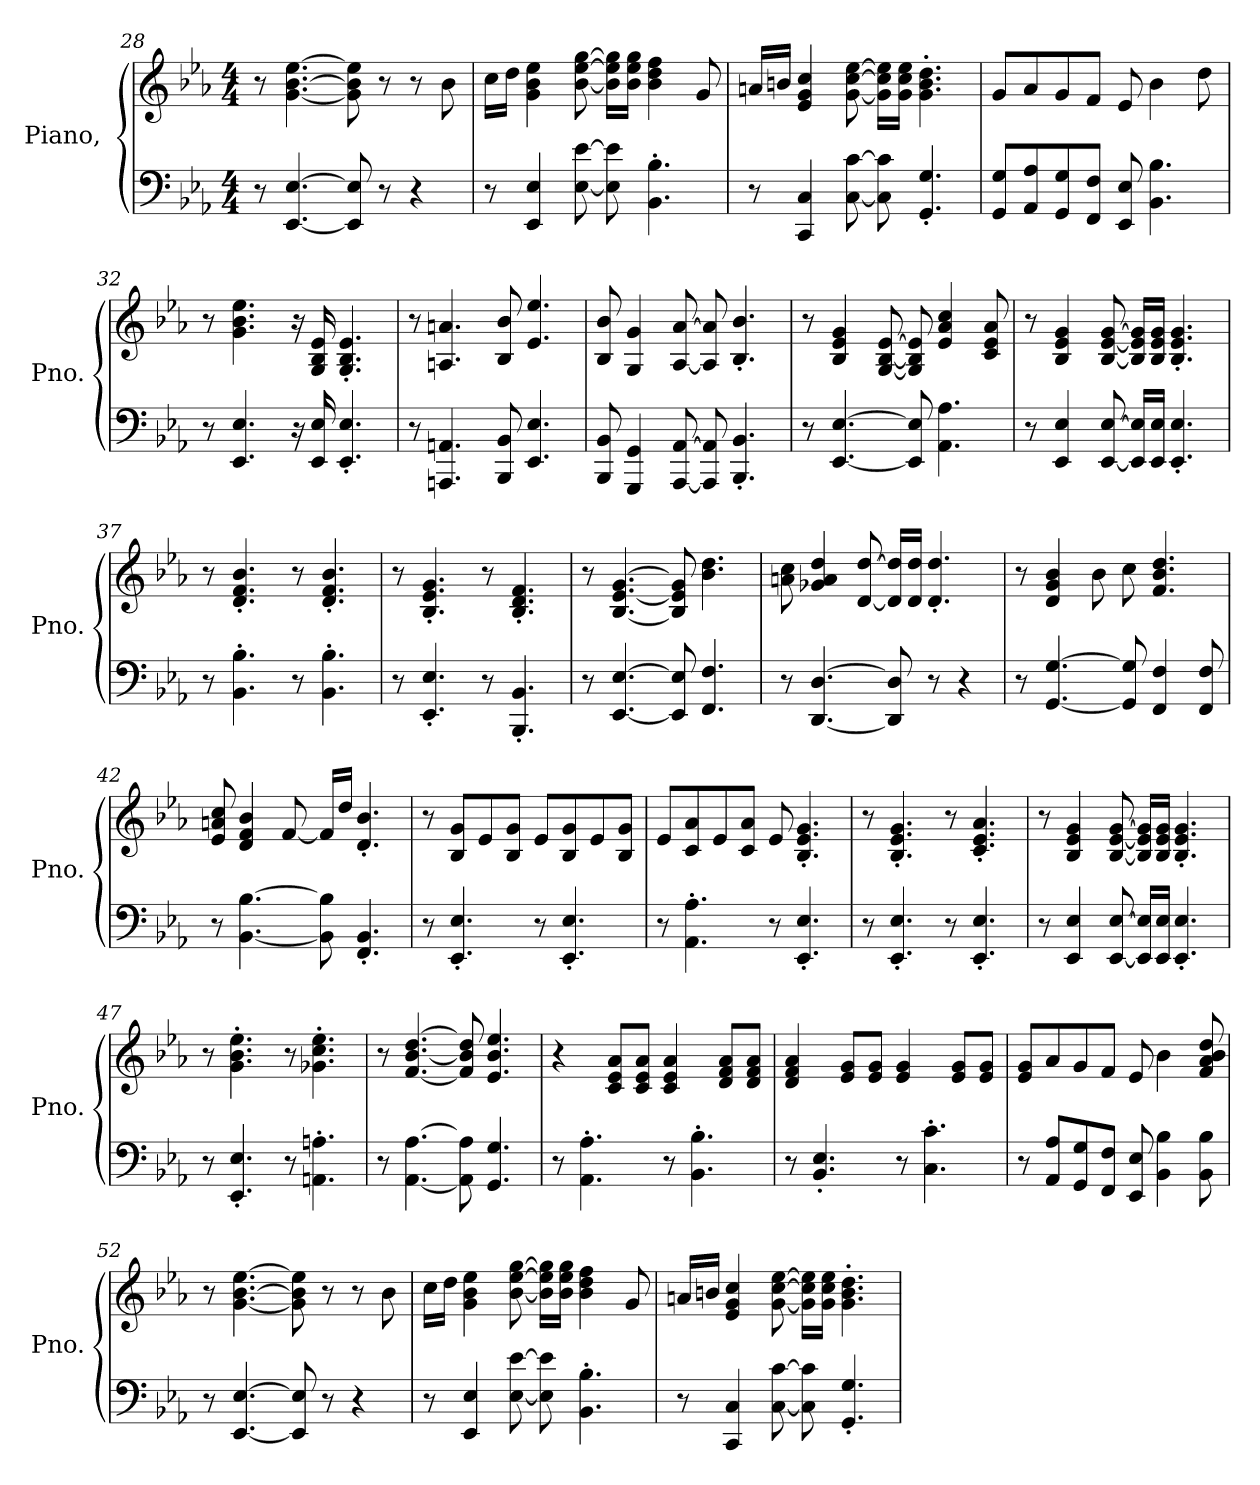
**kern	**kern
*part2	*part1
*staff2	*staff1
*I"Piano, \new	*I"Piano, \new
*I'Pno.	*I'Pno.
*clefF4	*clefG2
*k[b-e-a-]	*k[b-e-a-]
*M4/4	*M4/4
=28	=28
8r	8r
[4.EE-/ [4.E-/	[4.g\ [4.b-\ [4.ee-\
8EE-/] 8E-/]	8g\] 8b-\] 8ee-\]
8r	8r
4r	8r
.	8b-\
=29	=29
8r	16cc\LL
.	16dd\JJ
4EE-/ 4E-/	4g\ 4b-\ 4ee-\
[8E-\ [8e-\	[8b-\ [8ee-\ [8gg\
8E-\] 8e-\]	16b-\] 16ee-\] 16gg\]LL
.	16b-\ 16ee-\ 16gg\JJ
4.BB-\' 4.B-\'	4b-\ 4dd\ 4ff\
.	8g/
=30	=30
8r	16an/LL
.	16bn/JJ
4CC/ 4C/	4e-/ 4g/ 4cc/
[8C\ [8c\	[8g\ [8cc\ [8ee-\
8C\] 8c\]	16g\] 16cc\] 16ee-\]LL
.	16g\ 16cc\ 16ee-\JJ
4.GG/' 4.G/'	4.g\' 4.b\' 4.dd\'
!!LO:LB:g=z
=31	=31
8GG/ 8G/L	8g/L
8AA-/ 8A-/	8a-/
8GG/ 8G/	8g/
8FF/ 8F/J	8f/J
8EE-/ 8E-/	8e-/
4.BB-\ 4.B-\	4b-\
.	8dd\
=32	=32
8r	8r
4.EE-/ 4.E-/	4.g\ 4.b-\ 4.ee-\
16r	16r
16EE-/ 16E-/	16G/ 16B-/ 16e-/
4.EE-/' 4.E-/'	4.G/' 4.B-/' 4.e-/'
=33	=33
8r	8r
4.AAAn/ 4.AAn/	4.An/ 4.an/
8BBB-/ 8BB-/	8B-/ 8b-/
4.EE-/ 4.E-/	4.e-/ 4.ee-/
=34	=34
8BBB-/ 8BB-/	8B-/ 8b-/
4GGG/ 4GG/	4G/ 4g/
[8AAA-/ [8AA-/	[8A-/ [8a-/
8AAA-/] 8AA-/]	8A-/] 8a-/]
4.BBB-/' 4.BB-/'	4.B-/' 4.b-/'
=35	=35
8r	8r
[4.EE-/ [4.E-/	4B-/ 4e-/ 4g/
.	[8G/ [8B-/ [8e-/
8EE-/] 8E-/]	8G/] 8B-/] 8e-/]
4.AA-\ 4.A-\	4e-/ 4a-/ 4cc/
.	8c/ 8e-/ 8a-/
!!LO:LB:g=z
=36	=36
8r	8r
4EE-/ 4E-/	4B-/ 4e-/ 4g/
[8EE-/ [8E-/	[8B-/ [8e-/ [8g/
16EE-/] 16E-/]LL	16B-/] 16e-/] 16g/]LL
16EE-/ 16E-/JJ	16B-/ 16e-/ 16g/JJ
4.EE-/' 4.E-/'	4.B-/' 4.e-/' 4.g/'
=37	=37
8r	8r
4.BB-\' 4.B-\'	4.d/' 4.f/' 4.b-/'
8r	8r
4.BB-\' 4.B-\'	4.d/' 4.f/' 4.b-/'
=38	=38
8r	8r
4.EE-/' 4.E-/'	4.B-/' 4.e-/' 4.g/'
8r	8r
4.BBB-/' 4.BB-/'	4.B-/' 4.d/' 4.f/'
=39	=39
8r	8r
[4.EE-/ [4.E-/	[4.B-/ [4.e-/ [4.g/
8EE-/] 8E-/]	8B-/] 8e-/] 8g/]
4.FF/ 4.F/	4.b-\ 4.dd\
=40	=40
8r	8an\ 8cc\
[4.DD/ [4.D/	4g-X/ 4a/ 4dd/
.	[8d/ [8dd/
8DD/] 8D/]	16d/] 16dd/]LL
.	16d/ 16dd/JJ
8r	4.d/' 4.dd/'
4r	.
!!LO:LB:g=z
=41	=41
8r	8r
[4.GG/ [4.G/	4d/ 4g/ 4b-/
.	8b-\
8GG/] 8G/]	8cc\
4FF/ 4F/	4.f/ 4.b-/ 4.dd/
8FF/ 8F/	.
=42	=42
8r	8e-/ 8an/ 8cc/
[4.BB-\ [4.B-\	4d/ 4f/ 4b-/
.	[8f/
8BB-\] 8B-\]	16f/LL]
.	16dd/JJ
4.FF/' 4.BB-/'	4.d/' 4.b-/'
=43	=43
8r	8r
4.EE-/' 4.E-/'	8B-/ 8g/L
.	8e-/
.	8B-/ 8g/J
8r	8e-/L
4.EE-/' 4.E-/'	8B-/ 8g/
.	8e-/
.	8B-/ 8g/J
=44	=44
8r	8e-/L
4.AA-\' 4.A-\'	8c/ 8a-/
.	8e-/
.	8c/ 8a-/J
8r	8e-/
4.EE-/' 4.E-/'	4.B-/' 4.e-/' 4.g/'
=45	=45
8r	8r
4.EE-/' 4.E-/'	4.B-/' 4.e-/' 4.g/'
8r	8r
4.EE-/' 4.E-/'	4.c/' 4.e-/' 4.a-/'
!!LO:LB:g=z
=46	=46
8r	8r
4EE-/ 4E-/	4B-/ 4e-/ 4g/
[8EE-/ [8E-/	[8B-/ [8e-/ [8g/
16EE-/] 16E-/]LL	16B-/] 16e-/] 16g/]LL
16EE-/ 16E-/JJ	16B-/ 16e-/ 16g/JJ
4.EE-/' 4.E-/'	4.B-/' 4.e-/' 4.g/'
=47	=47
8r	8r
4.EE-/' 4.E-/'	4.g\' 4.b-\' 4.ee-\'
8r	8r
4.AAn\' 4.An\'	4.g-X\' 4.cc\' 4.ee-\'
=48	=48
8r	8r
[4.AA-\ [4.A-\	[4.f/ [4.b-/ [4.dd/
8AA-\] 8A-\]	8f/] 8b-/] 8dd/]
4.GG/ 4.G/	4.e-/ 4.b-/ 4.ee-/
=49	=49
8r	4r
4.AA-\' 4.A-\'	.
.	8c/ 8e-/ 8a-/L
.	8c/ 8e-/ 8a-/J
8r	4c/ 4e-/ 4a-/
4.BB-\' 4.B-\'	.
.	8d/ 8f/ 8a-/L
.	8d/ 8f/ 8a-/J
=50	=50
8r	4d/ 4f/ 4a-/
4.BB-/' 4.E-/'	.
.	8e-/ 8g/L
.	8e-/ 8g/J
8r	4e-/ 4g/
4.C\' 4.c\'	.
.	8e-/ 8g/L
.	8e-/ 8g/J
!!LO:LB:g=z
=51	=51
8r	8e-/ 8g/L
8AA-/ 8A-/L	8a-/
8GG/ 8G/	8g/
8FF/ 8F/J	8f/J
8EE-/ 8E-/	8e-/
4BB-\ 4B-\	4b-\
8BB-\ 8B-\	8f/ 8a-/ 8b-/ 8dd/
=52	=52
8r	8r
[4.EE-/ [4.E-/	[4.g\ [4.b-\ [4.ee-\
8EE-/] 8E-/]	8g\] 8b-\] 8ee-\]
8r	8r
4r	8r
.	8b-\
=53	=53
8r	16cc\LL
.	16dd\JJ
4EE-/ 4E-/	4g\ 4b-\ 4ee-\
[8E-\ [8e-\	[8b-\ [8ee-\ [8gg\
8E-\] 8e-\]	16b-\] 16ee-\] 16gg\]LL
.	16b-\ 16ee-\ 16gg\JJ
4.BB-\' 4.B-\'	4b-\ 4dd\ 4ff\
.	8g/
=54	=54
8r	16an/LL
.	16bn/JJ
4CC/ 4C/	4e-/ 4g/ 4cc/
[8C\ [8c\	[8g\ [8cc\ [8ee-\
8C\] 8c\]	16g\] 16cc\] 16ee-\]LL
.	16g\ 16cc\ 16ee-\JJ
4.GG/' 4.G/'	4.g\' 4.b\' 4.dd\'
=	=
*-	*-
